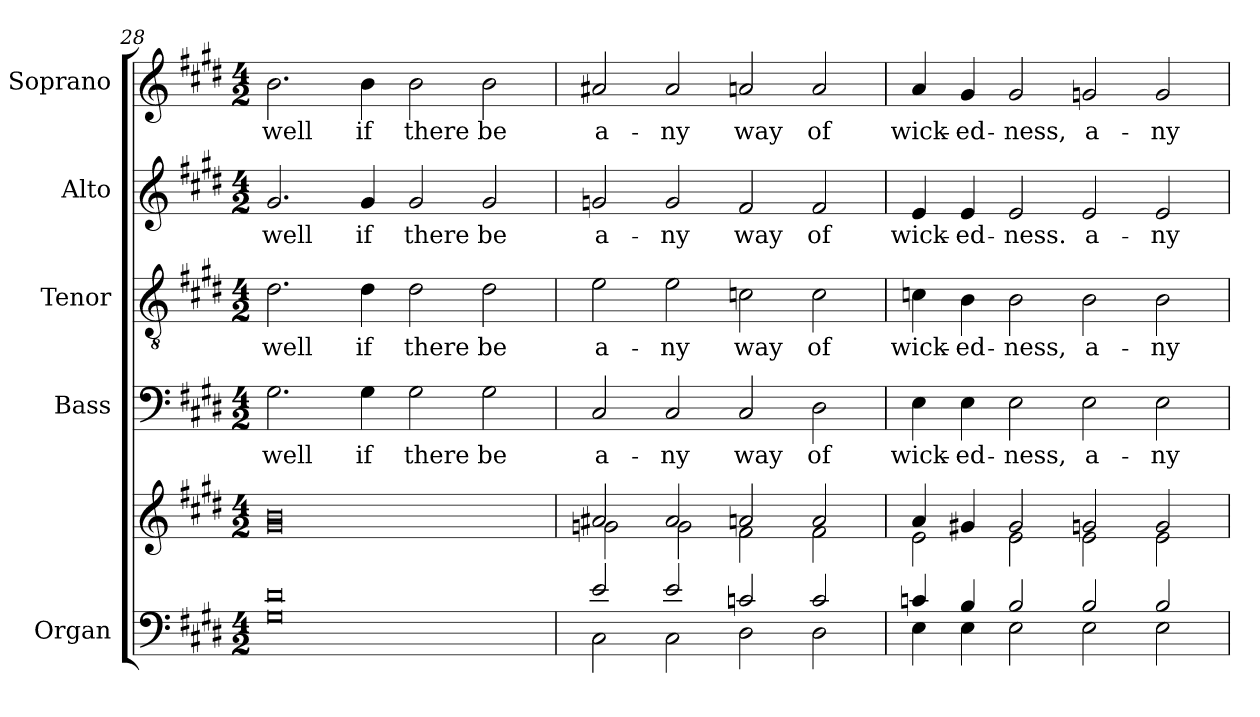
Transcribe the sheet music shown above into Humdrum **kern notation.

**kern	**kern	**kern	**text	**kern	**text	**kern	**text	**kern	**text
*part5	*part5	*part4	*part4	*part3	*part3	*part2	*part2	*part1	*part1
*staff6	*staff5	*staff4	*staff4	*staff3	*staff3	*staff2	*staff2	*staff1	*staff1
*I"Organ	*	*I"Bass	*	*I"Tenor	*	*I"Alto	*	*I"Soprano	*
*I'Org.	*	*I'B.	*	*I'T.	*	*I'A.	*	*I'S.	*
*clefF4	*clefG2	*clefF4	*	*clefGv2	*	*clefG2	*	*clefG2	*
*	*	*	*	*ITrd7c12	*	*	*	*	*
*k[f#c#g#d#]	*k[f#c#g#d#]	*k[f#c#g#d#]	*	*k[f#c#g#d#]	*	*k[f#c#g#d#]	*	*k[f#c#g#d#]	*
*E:	*E:	*E:	*	*E:	*	*E:	*	*E:	*
*M4/2	*M4/2	*M4/2	*	*M4/2	*	*M4/2	*	*M4/2	*
=28	=28	=28	=28	=28	=28	=28	=28	=28	=28
*^	*^	*	*	*	*	*	*	*	*
!	!	!	!	!	!LO:LY:b:color=#000000	!	!	!	!	!	!
!	!	!	!	!	!	!	!LO:LY:b:color=#000000	!	!	!	!
!	!	!	!	!	!	!	!	!	!LO:LY:b:color=#000000	!	!
!	!	!	!	!	!	!	!	!	!	!	!LO:LY:b:color=#000000
0d#i	0G#i	0bi	0g#i	2.G#i\	well	2.D#i\	well	2.g#i/	well	2.bi\	well
!	!	!	!	!	!LO:LY:b:color=#000000	!	!	!	!	!	!
!	!	!	!	!	!	!	!LO:LY:b:color=#000000	!	!	!	!
!	!	!	!	!	!	!	!	!	!LO:LY:b:color=#000000	!	!
!	!	!	!	!	!	!	!	!	!	!	!LO:LY:b:color=#000000
.	.	.	.	4G#i\	if	4D#i\	if	4g#i/	if	4bi\	if
!	!	!	!	!	!LO:LY:b:color=#000000	!	!	!	!	!	!
!	!	!	!	!	!	!	!LO:LY:b:color=#000000	!	!	!	!
!	!	!	!	!	!	!	!	!	!LO:LY:b:color=#000000	!	!
!	!	!	!	!	!	!	!	!	!	!	!LO:LY:b:color=#000000
.	.	.	.	2G#i\	there	2D#i\	there	2g#i/	there	2bi\	there
!	!	!	!	!	!LO:LY:b:color=#000000	!	!	!	!	!	!
!	!	!	!	!	!	!	!LO:LY:b:color=#000000	!	!	!	!
!	!	!	!	!	!	!	!	!	!LO:LY:b:color=#000000	!	!
!	!	!	!	!	!	!	!	!	!	!	!LO:LY:b:color=#000000
.	.	.	.	2G#i\	be	2D#i\	be	2g#i/	be	2bi\	be
=29	=29	=29	=29	=29	=29	=29	=29	=29	=29	=29	=29
!	!	!	!	!	!LO:LY:b:color=#000000	!	!	!	!	!	!
!	!	!	!	!	!	!	!LO:LY:b:color=#000000	!	!	!	!
!	!	!	!	!	!	!	!	!	!LO:LY:b:color=#000000	!	!
!	!	!	!	!	!	!	!	!	!	!	!LO:LY:b:color=#000000
2ei/	2C#i\	2a#Xi/	2gni\	2C#i/	a-	2Ei\	a-	2gni/	a-	2a#Xi/	a-
!	!	!	!	!	!LO:LY:b:color=#000000	!	!	!	!	!	!
!	!	!	!	!	!	!	!LO:LY:b:color=#000000	!	!	!	!
!	!	!	!	!	!	!	!	!	!LO:LY:b:color=#000000	!	!
!	!	!	!	!	!	!	!	!	!	!	!LO:LY:b:color=#000000
2ei/	2C#i\	2a#i/	2gi\	2C#i/	-ny	2Ei\	-ny	2gi/	-ny	2a#i/	-ny
!	!	!	!	!	!LO:LY:b:color=#000000	!	!	!	!	!	!
!	!	!	!	!	!	!	!LO:LY:b:color=#000000	!	!	!	!
!	!	!	!	!	!	!	!	!	!LO:LY:b:color=#000000	!	!
!	!	!	!	!	!	!	!	!	!	!	!LO:LY:b:color=#000000
2cni/	2D#i\	2ani/	2f#i\	2C#i/	way	2Cni\	way	2f#i/	way	2ani/	way
!	!	!	!	!	!LO:LY:b:color=#000000	!	!	!	!	!	!
!	!	!	!	!	!	!	!LO:LY:b:color=#000000	!	!	!	!
!	!	!	!	!	!	!	!	!	!LO:LY:b:color=#000000	!	!
!	!	!	!	!	!	!	!	!	!	!	!LO:LY:b:color=#000000
2ci/	2D#i\	2ai/	2f#i\	2D#i\	of	2Ci\	of	2f#i/	of	2ai/	of
!!LO:PB:g=z
=30	=30	=30	=30	=30	=30	=30	=30	=30	=30	=30	=30
!	!	!	!	!	!LO:LY:b:color=#000000	!	!	!	!	!	!
!	!	!	!	!	!	!	!LO:LY:b:color=#000000	!	!	!	!
!	!	!	!	!	!	!	!	!	!LO:LY:b:color=#000000	!	!
!	!	!	!	!	!	!	!	!	!	!	!LO:LY:b:color=#000000
4cni/	4Ei\	4ai/	2ei\	4Ei\	wick-	4Cni\	wick-	4ei/	wick-	4ai/	wick-
!	!	!	!	!	!LO:LY:b:color=#000000	!	!	!	!	!	!
!	!	!	!	!	!	!	!LO:LY:b:color=#000000	!	!	!	!
!	!	!	!	!	!	!	!	!	!LO:LY:b:color=#000000	!	!
!	!	!	!	!	!	!	!	!	!	!	!LO:LY:b:color=#000000
4Bi/	4Ei\	4g#Xi/	.	4Ei\	-ed-	4BBi\	-ed-	4ei/	-ed-	4g#i/	-ed-
!	!	!	!	!	!LO:LY:b:color=#000000	!	!	!	!	!	!
!	!	!	!	!	!	!	!LO:LY:b:color=#000000	!	!	!	!
!	!	!	!	!	!	!	!	!	!LO:LY:b:color=#000000	!	!
!	!	!	!	!	!	!	!	!	!	!	!LO:LY:b:color=#000000
2Bi/	2Ei\	2g#i/	2ei\	2Ei\	-ness,	2BBi\	-ness,	2ei/	-ness.	2g#i/	-ness,
!	!	!	!	!	!LO:LY:b:color=#000000	!	!	!	!	!	!
!	!	!	!	!	!	!	!LO:LY:b:color=#000000	!	!	!	!
!	!	!	!	!	!	!	!	!	!LO:LY:b:color=#000000	!	!
!	!	!	!	!	!	!	!	!	!	!	!LO:LY:b:color=#000000
2Bi/	2Ei\	2gni/	2ei\	2Ei\	a-	2BBi\	a-	2ei/	a-	2gni/	a-
!	!	!	!	!	!LO:LY:b:color=#000000	!	!	!	!	!	!
!	!	!	!	!	!	!	!LO:LY:b:color=#000000	!	!	!	!
!	!	!	!	!	!	!	!	!	!LO:LY:b:color=#000000	!	!
!	!	!	!	!	!	!	!	!	!	!	!LO:LY:b:color=#000000
2Bi/	2Ei\	2gi/	2ei\	2Ei\	-ny	2BBi\	-ny	2ei/	-ny	2gi/	-ny
*v	*v	*	*	*	*	*	*	*	*	*	*
*	*v	*v	*	*	*	*	*	*	*	*
=	=	=	=	=	=	=	=	=	=
*-	*-	*-	*-	*-	*-	*-	*-	*-	*-
